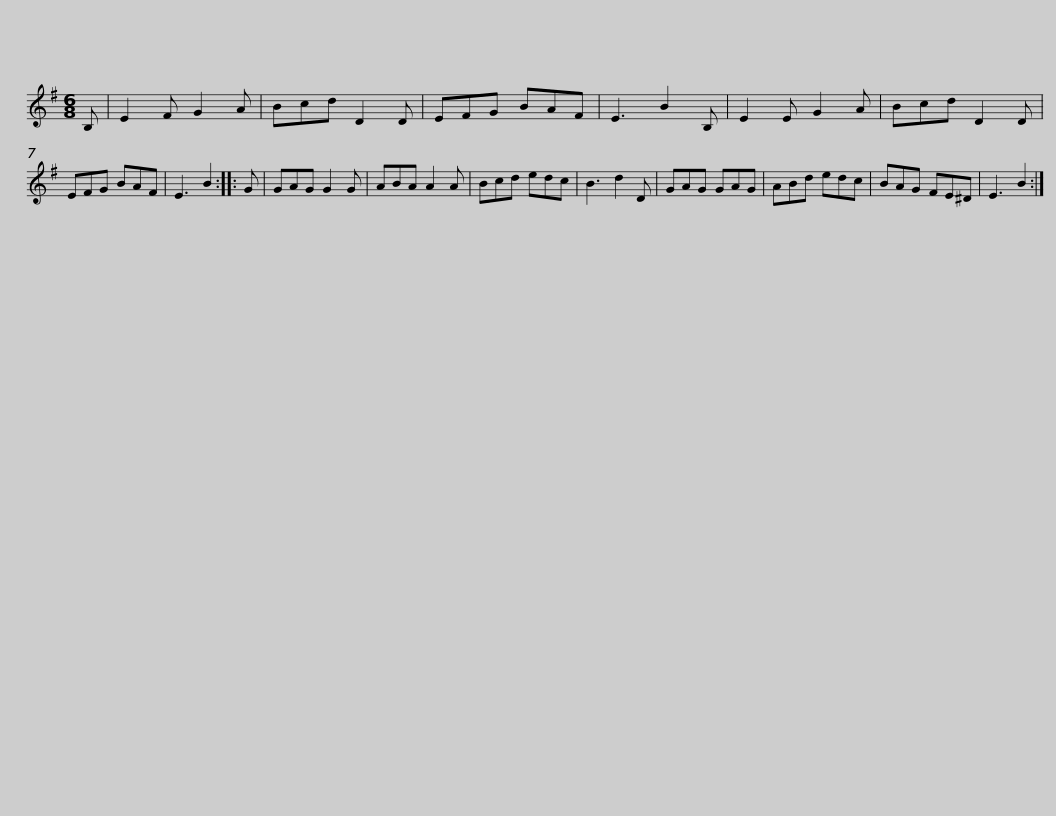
X:1
L:1/8
M:6/8
I:linebreak $
K:Emin
V:1 treble
V:1
 B, | E2 F G2 A | Bcd D2 D | EFG BAF | E3 B2 B, | %5
 E2 E G2 A | Bcd D2 D | EFG BAF | E3 B2 ::$ G | %10
 GAG G2 G | ABA A2 A | Bcd edc | B3 d2 D | GAG GAG | %15
 ABd edc | BAG FE^D |$ E3 B2 :| %18
